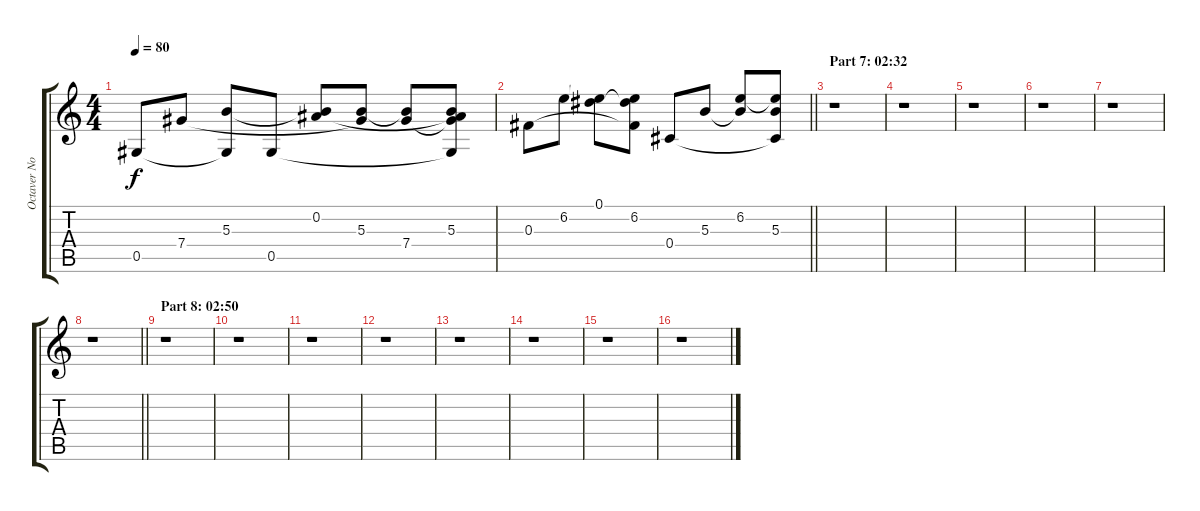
\track ("Octaver Notes (Ignore Me)" "Octaver No") {instrument lead5charang}
\staff {score tabs}
\tuning (Eb5 Bb4 Gb4 Db4 Ab3 Eb3) {hide}
\ts (4 4)
\tempo 80
\clef g2
\ks c
0.5.8{dy f} 7.4.8 (5.3 0.5{t}).8 0.5.8 (0.2 5.3{t}).8 (5.3 7.4{t}).8 (5.3{t} 7.4).8 (0.2{t} 5.3 7.4{t} 0.5{t}).8 |
\barLineRight lightlight
0.3.8 6.2.8 (0.1 6.2{t}).8 (0.1{t} 6.2 0.3{t}).8 0.4.8 5.3.8 (6.2 5.3{t}).8 (6.2{t} 5.3 0.4{t}).8 |
\section ("" "Part 7: 02:32")
r.1 |
r.1 |
r.1 |
r.1 |
r.1 |
\barLineRight lightlight
r.1 |
\section ("" "Part 8: 02:50")
r.1 |
r.1 |
r.1 |
r.1 |
r.1 |
r.1 |
r.1 |
r.1
